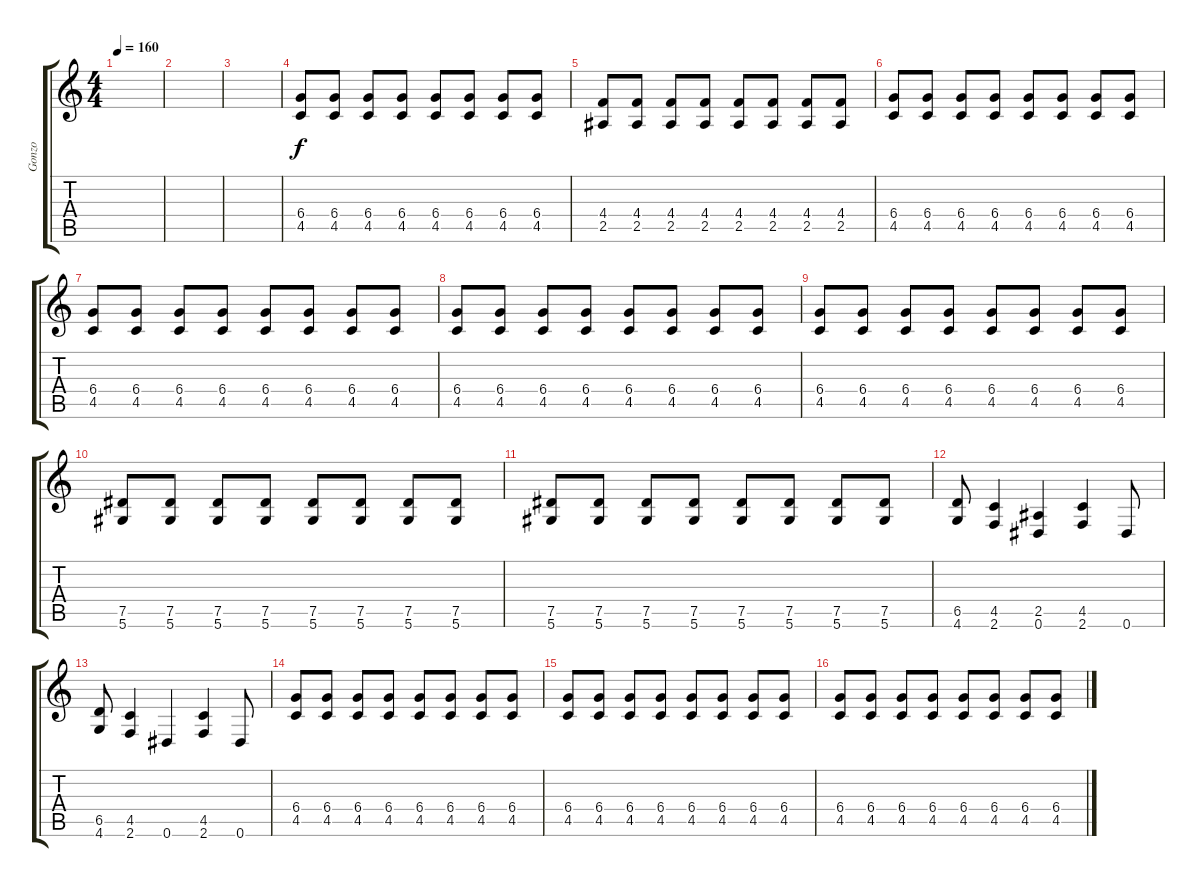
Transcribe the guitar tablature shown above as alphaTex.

\track ("Gonzo" "Gonzo") {instrument distortionguitar}
\staff {score tabs}
\tuning (Eb4 Bb3 Gb3 Db3 Ab2 Eb2) {hide}
\ts (4 4)
\tempo 160
\clef g2
\ks c
|
|
|
(6.4 4.5).8 (6.4 4.5).8 (6.4 4.5).8 (6.4 4.5).8 (6.4 4.5).8 (6.4 4.5).8 (6.4 4.5).8 (6.4 4.5).8 |
(4.4 2.5).8 (4.4 2.5).8 (4.4 2.5).8 (4.4 2.5).8 (4.4 2.5).8 (4.4 2.5).8 (4.4 2.5).8 (4.4 2.5).8 |
(6.4 4.5).8 (6.4 4.5).8 (6.4 4.5).8 (6.4 4.5).8 (6.4 4.5).8 (6.4 4.5).8 (6.4 4.5).8 (6.4 4.5).8 |
(6.4 4.5).8 (6.4 4.5).8 (6.4 4.5).8 (6.4 4.5).8 (6.4 4.5).8 (6.4 4.5).8 (6.4 4.5).8 (6.4 4.5).8 |
(6.4 4.5).8 (6.4 4.5).8 (6.4 4.5).8 (6.4 4.5).8 (6.4 4.5).8 (6.4 4.5).8 (6.4 4.5).8 (6.4 4.5).8 |
(6.4 4.5).8 (6.4 4.5).8 (6.4 4.5).8 (6.4 4.5).8 (6.4 4.5).8 (6.4 4.5).8 (6.4 4.5).8 (6.4 4.5).8 |
(7.5 5.6).8 (7.5 5.6).8 (7.5 5.6).8 (7.5 5.6).8 (7.5 5.6).8 (7.5 5.6).8 (7.5 5.6).8 (7.5 5.6).8 |
(7.5 5.6).8 (7.5 5.6).8 (7.5 5.6).8 (7.5 5.6).8 (7.5 5.6).8 (7.5 5.6).8 (7.5 5.6).8 (7.5 5.6).8 |
(6.5 4.6).8 (4.5 2.6).4 (2.5 0.6).4 (4.5 2.6).4 0.6.8 |
(6.5 4.6).8 (4.5 2.6).4 0.6.4 (4.5 2.6).4 0.6.8 |
(6.4 4.5).8 (6.4 4.5).8 (6.4 4.5).8 (6.4 4.5).8 (6.4 4.5).8 (6.4 4.5).8 (6.4 4.5).8 (6.4 4.5).8 |
(6.4 4.5).8 (6.4 4.5).8 (6.4 4.5).8 (6.4 4.5).8 (6.4 4.5).8 (6.4 4.5).8 (6.4 4.5).8 (6.4 4.5).8 |
(6.4 4.5).8 (6.4 4.5).8 (6.4 4.5).8 (6.4 4.5).8 (6.4 4.5).8 (6.4 4.5).8 (6.4 4.5).8 (6.4 4.5).8
